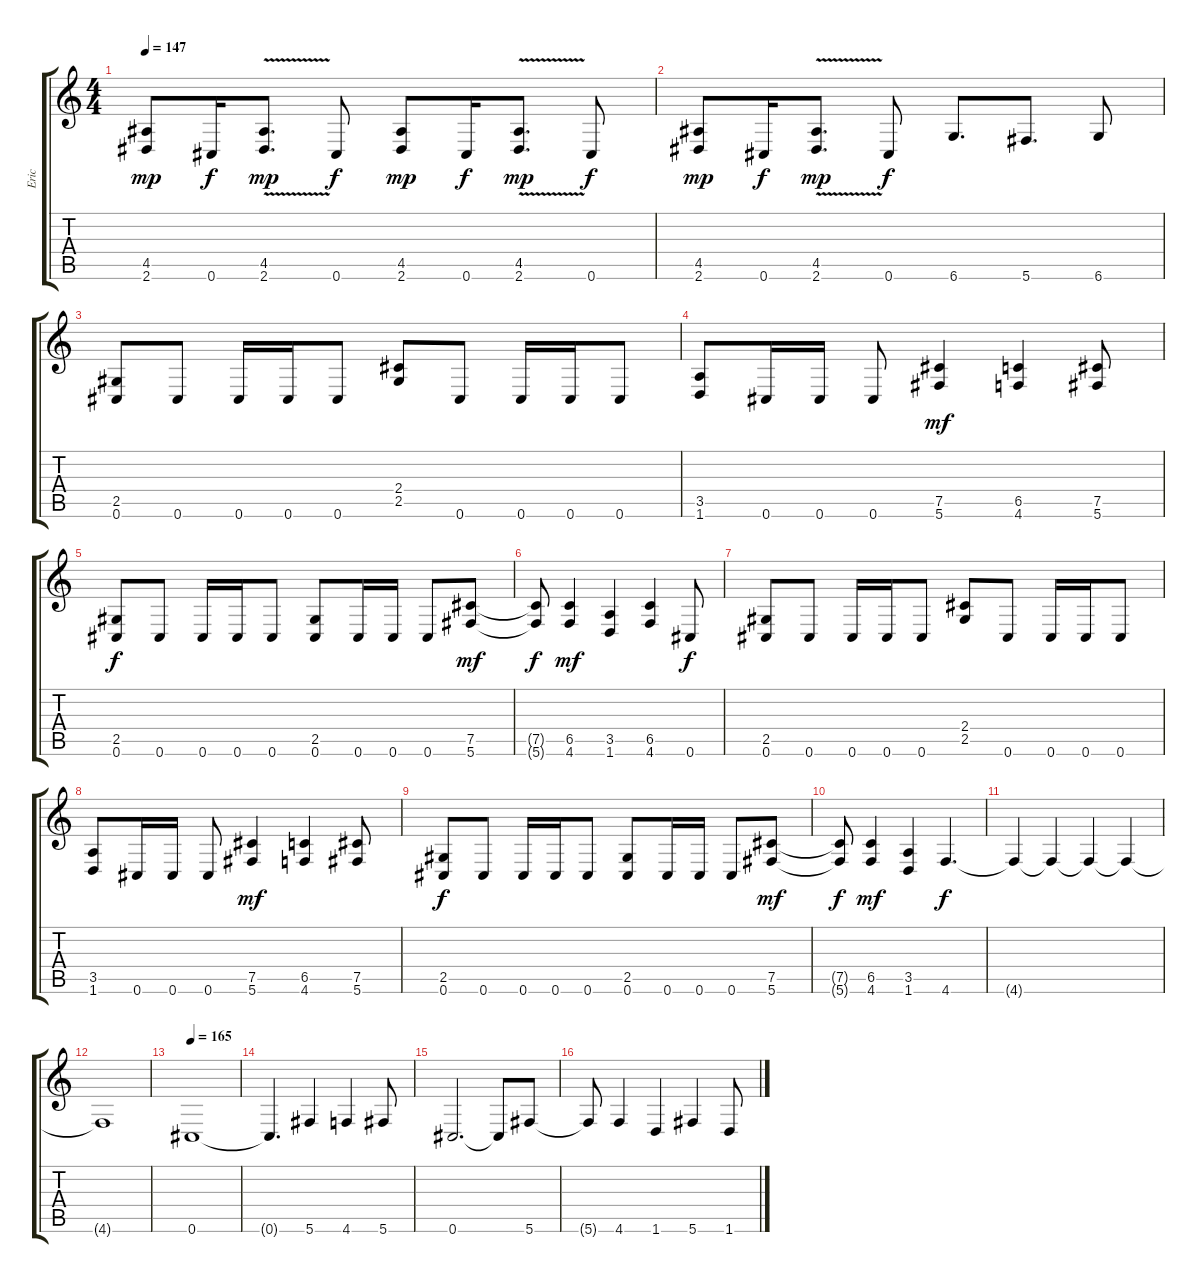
\track ("Eric" "Eric") {instrument distortionguitar}
\staff {score tabs}
\tuning (Db4 Ab3 E3 B2 Gb2 Db2) {hide}
\ts (4 4)
\tempo 147
\clef g2
\ks c
(4.5 2.6).8{dy mp} 0.6.16{dy f} (4.5 2.6{v}).8{d dy mp} 0.6.8{dy f} (4.5 2.6).8{dy mp} 0.6.16{dy f} (4.5 2.6{v}).8{d dy mp} 0.6.8{dy f} |
(4.5 2.6).8{dy mp} 0.6.16{dy f} (4.5 2.6{v}).8{d dy mp} 0.6.8{dy f} 6.6.8{d} 5.6.8{d} 6.6.8 |
(2.5 0.6).8 0.6.8 0.6.16 0.6.16 0.6.8 (2.4 2.5).8 0.6.8 0.6.16 0.6.16 0.6.8 |
(3.5 1.6).8 0.6.16 0.6.16 0.6.8 (7.5 5.6).4{dy mf} (6.5 4.6).4 (7.5 5.6).8 |
(2.5 0.6).8{dy f} 0.6.8 0.6.16 0.6.16 0.6.8 (2.5 0.6).8 0.6.16 0.6.16 0.6.8 (7.5 5.6).8{dy mf} |
(7.5{t} 5.6{t}).8{dy f} (6.5 4.6).4{dy mf} (3.5 1.6).4 (6.5 4.6).4 0.6.8{dy f} |
(2.5 0.6).8 0.6.8 0.6.16 0.6.16 0.6.8 (2.4 2.5).8 0.6.8 0.6.16 0.6.16 0.6.8 |
(3.5 1.6).8 0.6.16 0.6.16 0.6.8 (7.5 5.6).4{dy mf} (6.5 4.6).4 (7.5 5.6).8 |
(2.5 0.6).8{dy f} 0.6.8 0.6.16 0.6.16 0.6.8 (2.5 0.6).8 0.6.16 0.6.16 0.6.8 (7.5 5.6).8{dy mf} |
(7.5{t} 5.6{t}).8{dy f} (6.5 4.6).4{dy mf} (3.5 1.6).4 4.6.4{d dy f} |
4.6{t}.4 4.6{t}.4 4.6{t}.4 4.6{t}.4 |
4.6{t}.1 |
\tempo 165
0.6.1 |
0.6{t}.4{d} 5.6.4 4.6.4 5.6.8 |
0.6.2{d} 0.6{t}.8 5.6.8 |
5.6{t}.8 4.6.4 1.6.4 5.6.4 1.6.8
